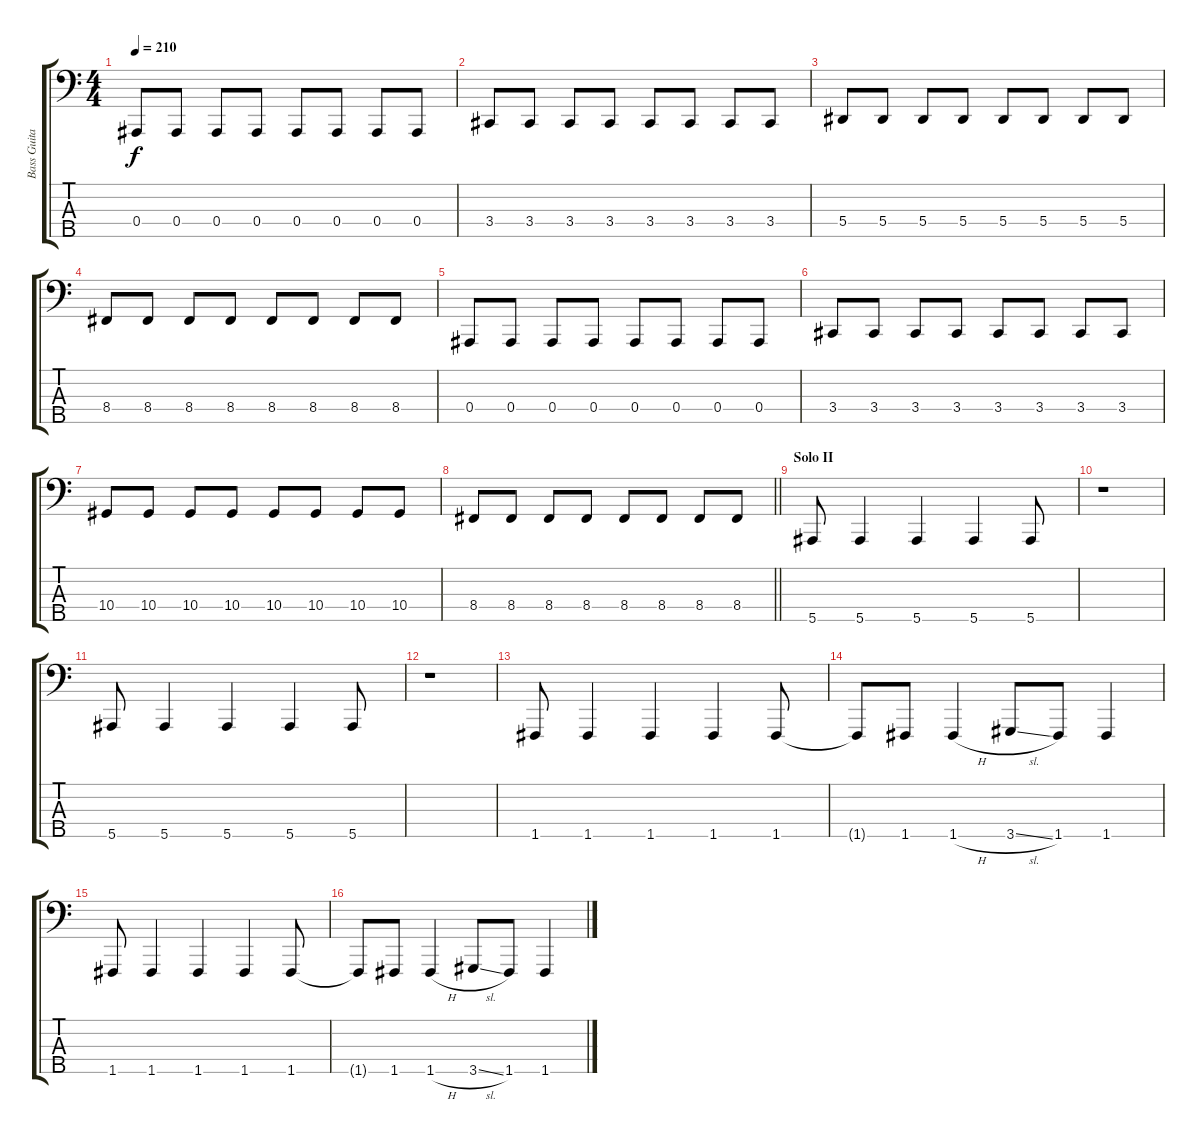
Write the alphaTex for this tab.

\track ("Bass Guitar" "Bass Guita") {instrument electricbassfinger}
\staff {score tabs}
\tuning (Eb2 Bb1 F1 Bb0 F0) {hide}
\ts (4 4)
\tempo 210
\clef f4
\ks c
0.4.8{dy f} 0.4.8 0.4.8 0.4.8 0.4.8 0.4.8 0.4.8 0.4.8 |
3.4.8 3.4.8 3.4.8 3.4.8 3.4.8 3.4.8 3.4.8 3.4.8 |
5.4.8 5.4.8 5.4.8 5.4.8 5.4.8 5.4.8 5.4.8 5.4.8 |
8.4.8 8.4.8 8.4.8 8.4.8 8.4.8 8.4.8 8.4.8 8.4.8 |
0.4.8 0.4.8 0.4.8 0.4.8 0.4.8 0.4.8 0.4.8 0.4.8 |
3.4.8 3.4.8 3.4.8 3.4.8 3.4.8 3.4.8 3.4.8 3.4.8 |
10.4.8 10.4.8 10.4.8 10.4.8 10.4.8 10.4.8 10.4.8 10.4.8 |
\barLineRight lightlight
8.4.8 8.4.8 8.4.8 8.4.8 8.4.8 8.4.8 8.4.8 8.4.8 |
\section ("" "Solo II")
5.5.8 5.5.4 5.5.4 5.5.4 5.5.8 |
r.1 |
5.5.8 5.5.4 5.5.4 5.5.4 5.5.8 |
r.1 |
1.5.8 1.5.4 1.5.4 1.5.4 1.5.8 |
1.5{t}.8 1.5.8 1.5{h}.4 3.5{sl}.8 1.5.8 1.5.4 |
1.5.8 1.5.4 1.5.4 1.5.4 1.5.8 |
1.5{t}.8 1.5.8 1.5{h}.4 3.5{sl}.8 1.5.8 1.5.4
